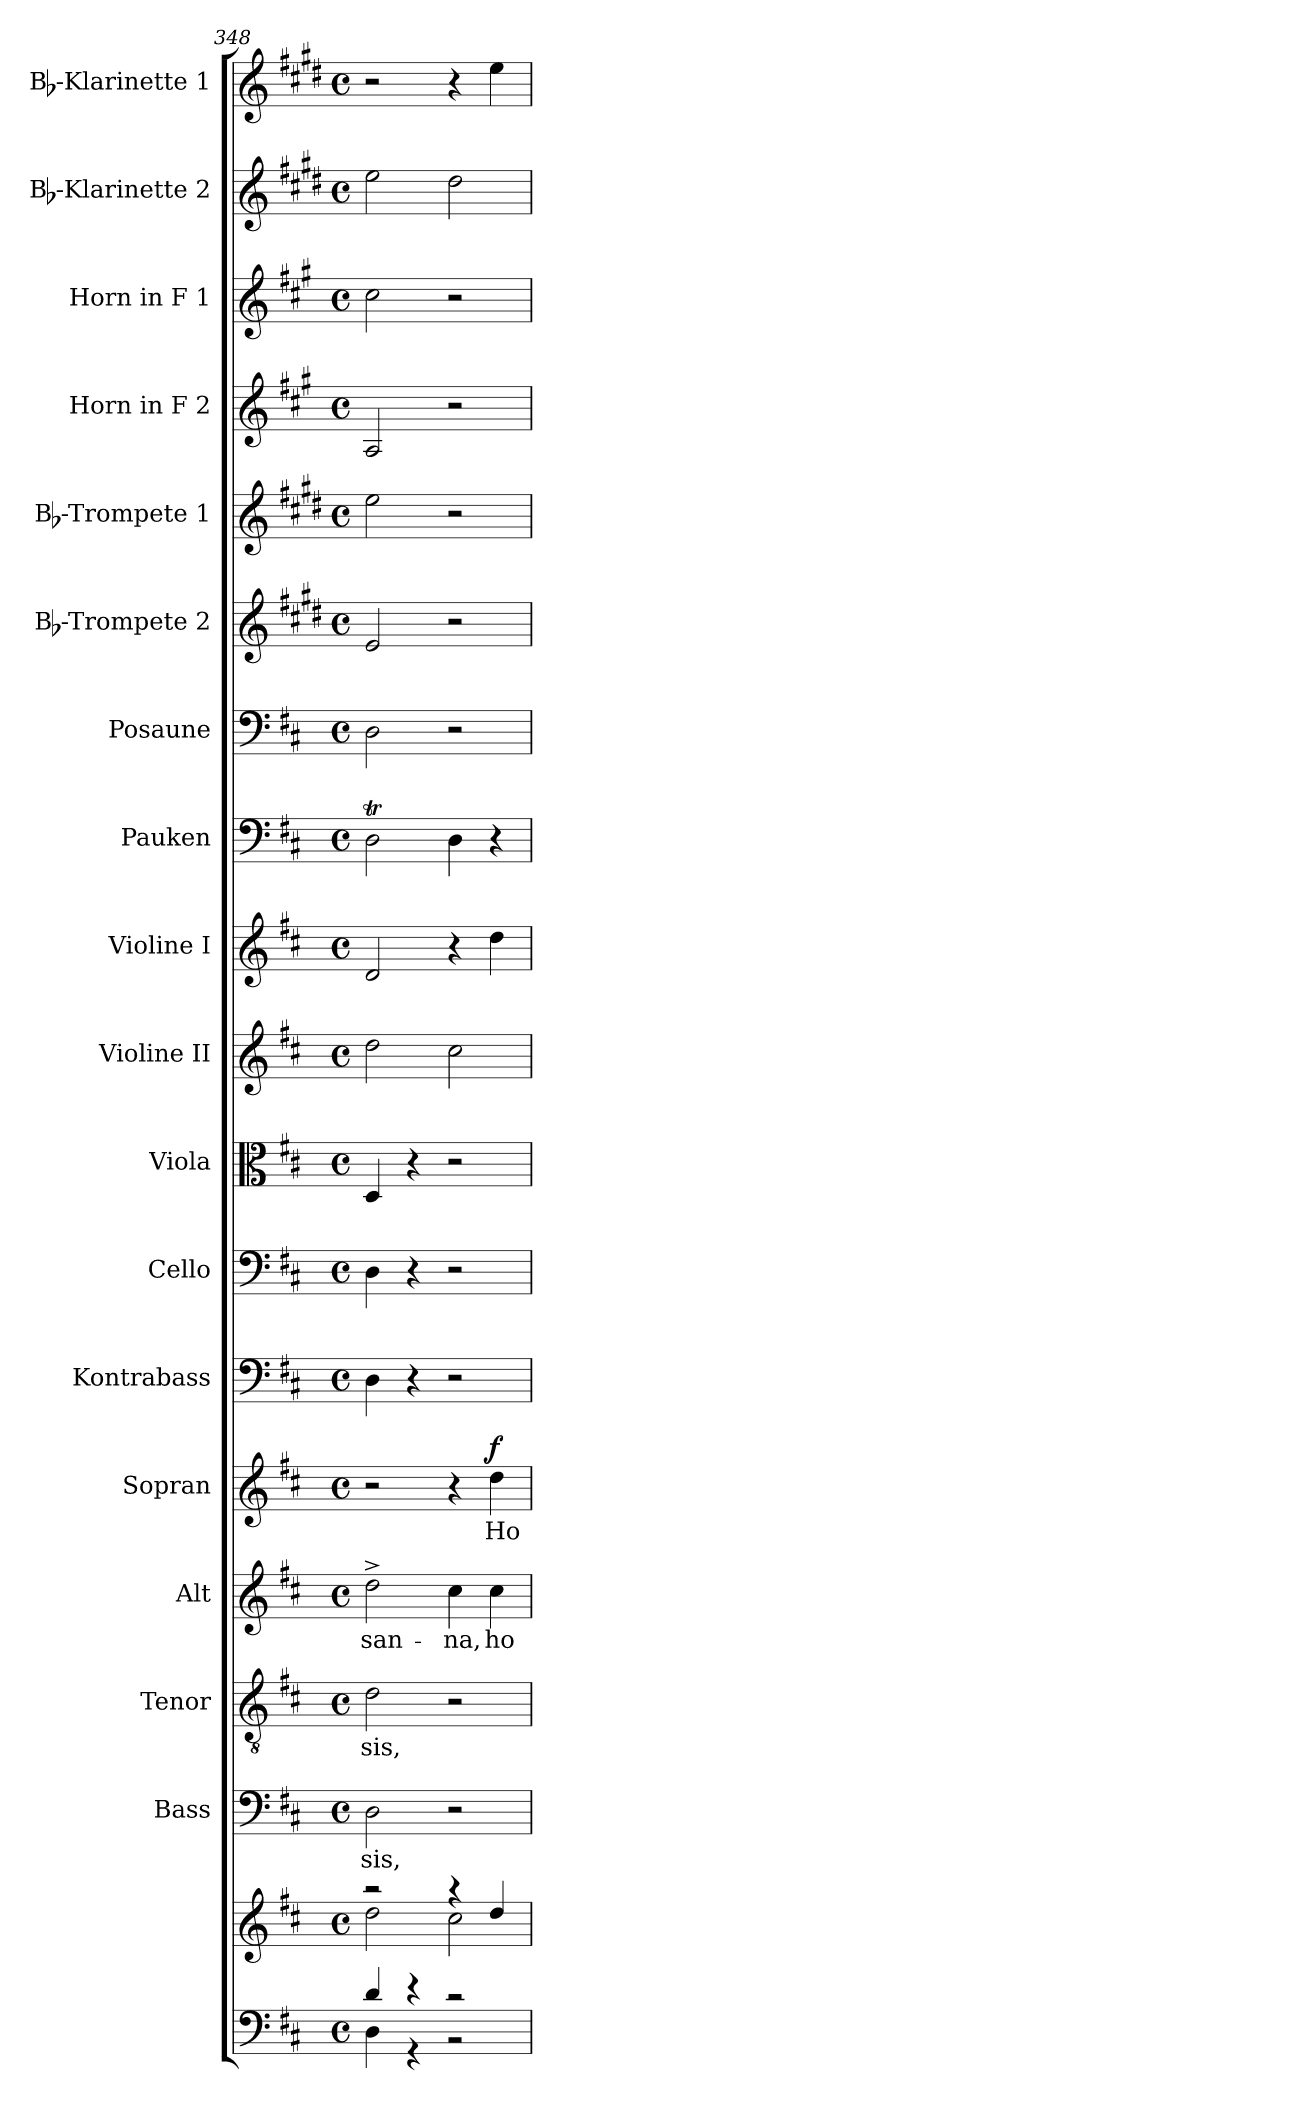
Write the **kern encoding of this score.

**kern	**kern	**kern	**text	**kern	**text	**kern	**text	**kern	**text	**dynam	**kern	**kern	**kern	**kern	**kern	**kern	**kern	**kern	**kern	**kern	**kern	**kern	**kern
*part18	*part18	*part17	*part17	*part16	*part16	*part15	*part15	*part14	*part14	*part14	*part13	*part12	*part11	*part10	*part9	*part8	*part7	*part6	*part5	*part4	*part3	*part2	*part1
*staff19	*staff18	*staff17	*staff17	*staff16	*staff16	*staff15	*staff15	*staff14	*staff14	*staff14	*staff13	*staff12	*staff11	*staff10	*staff9	*staff8	*staff7	*staff6	*staff5	*staff4	*staff3	*staff2	*staff1
*	*	*I"Bass	*	*I"Tenor	*	*I"Alt	*	*I"Sopran	*	*	*I"Kontrabass	*I"Cello	*I"Viola	*I"Violine II	*I"Violine I	*I"Pauken	*I"Posaune	*I"Bb-Trompete 2	*I"Bb-Trompete 1	*I"Horn in F 2	*I"Horn in F 1	*I"Bb-Klarinette 2	*I"Bb-Klarinette 1
*	*	*I'B.	*	*I'T.	*	*I'A.	*	*I'S.	*	*	*I'Kb.	*	*I'Vla.	*I'Vl. II	*I'Vl. I	*I'Pk.	*I'Pos.	*I'Bb Trp. 2	*I'Bb Trp. 1	*	*	*I'Bb Kl. 2	*I'Bb Kl. 1
!!LO:PB:g=z
*clefF4	*clefG2	*clefF4	*	*clefGv2	*	*clefG2	*	*clefG2	*	*	*clefF4	*clefF4	*clefC3	*clefG2	*clefG2	*clefF4	*clefF4	*clefG2	*clefG2	*clefG2	*clefG2	*clefG2	*clefG2
*	*	*	*	*	*	*	*	*	*	*	*ITrd7c12	*	*	*	*	*	*	*ITrd1c2	*ITrd1c2	*ITrd4c7	*ITrd4c7	*ITrd1c2	*ITrd1c2
*k[f#c#]	*k[f#c#]	*k[f#c#]	*	*k[f#c#]	*	*k[f#c#]	*	*k[f#c#]	*	*	*k[f#c#]	*k[f#c#]	*k[f#c#]	*k[f#c#]	*k[f#c#]	*k[f#c#]	*k[f#c#]	*k[f#c#]	*k[f#c#]	*k[f#c#]	*k[f#c#]	*k[f#c#]	*k[f#c#]
*D:	*D:	*D:	*	*D:	*	*D:	*	*D:	*	*	*D:	*D:	*D:	*D:	*D:	*D:	*D:	*D:	*D:	*D:	*D:	*D:	*D:
*M4/4	*M4/4	*M4/4	*	*M4/4	*	*M4/4	*	*M4/4	*	*	*M4/4	*M4/4	*M4/4	*M4/4	*M4/4	*M4/4	*M4/4	*M4/4	*M4/4	*M4/4	*M4/4	*M4/4	*M4/4
*met(c)	*met(c)	*met(c)	*	*met(c)	*	*met(c)	*	*met(c)	*	*	*met(c)	*met(c)	*met(c)	*met(c)	*met(c)	*met(c)	*met(c)	*met(c)	*met(c)	*met(c)	*met(c)	*met(c)	*met(c)
=348	=348	=348	=348	=348	=348	=348	=348	=348	=348	=348	=348	=348	=348	=348	=348	=348	=348	=348	=348	=348	=348	=348	=348
*^	*^	*	*	*	*	*	*	*	*	*	*	*	*	*	*	*	*	*	*	*	*	*	*
!	!	!	!	!	!LO:LY:b	!	!LO:LY:b	!	!LO:LY:b	!	!	!	!	!	!	!	!	!	!	!	!	!	!	!	!
4d/	4D\	2raa	2dd\	2D\	-sis,	2d\	-sis,	2dd^>\	-san-	2r	.	.	4DD\	4D\	4D/	2dd\	2d/	2DT\	2D\	2d/	2dd\	2D/	2f#\	2dd\	2r
4r	4r	.	.	.	.	.	.	.	.	.	.	.	4r	4r	4r	.	.	.	.	.	.	.	.	.	.
!	!	!	!	!	!	!	!	!	!LO:LY:b	!	!	!	!	!	!	!	!	!	!	!	!	!	!	!	!
2r	2r	4raa	2cc#\	2r	.	2r	.	4cc#\	-na,	4r	.	.	2r	2r	2r	2cc#\	4r	4DTTT\	2r	2r	2r	2r	2r	2cc#\	4r
!	!	!	!	!	!	!	!	!	!LO:LY:b	!	!LO:LY:b	!LO:DY:a	!	!	!	!	!	!	!	!	!	!	!	!	!
.	.	4dd/	.	.	.	.	.	4cc#\	ho-	4dd\	Ho-	f	.	.	.	.	4dd\	4r	.	.	.	.	.	.	4dd\
*v	*v	*	*	*	*	*	*	*	*	*	*	*	*	*	*	*	*	*	*	*	*	*	*	*	*
*	*v	*v	*	*	*	*	*	*	*	*	*	*	*	*	*	*	*	*	*	*	*	*	*	*
=	=	=	=	=	=	=	=	=	=	=	=	=	=	=	=	=	=	=	=	=	=	=	=
*-	*-	*-	*-	*-	*-	*-	*-	*-	*-	*-	*-	*-	*-	*-	*-	*-	*-	*-	*-	*-	*-	*-	*-
